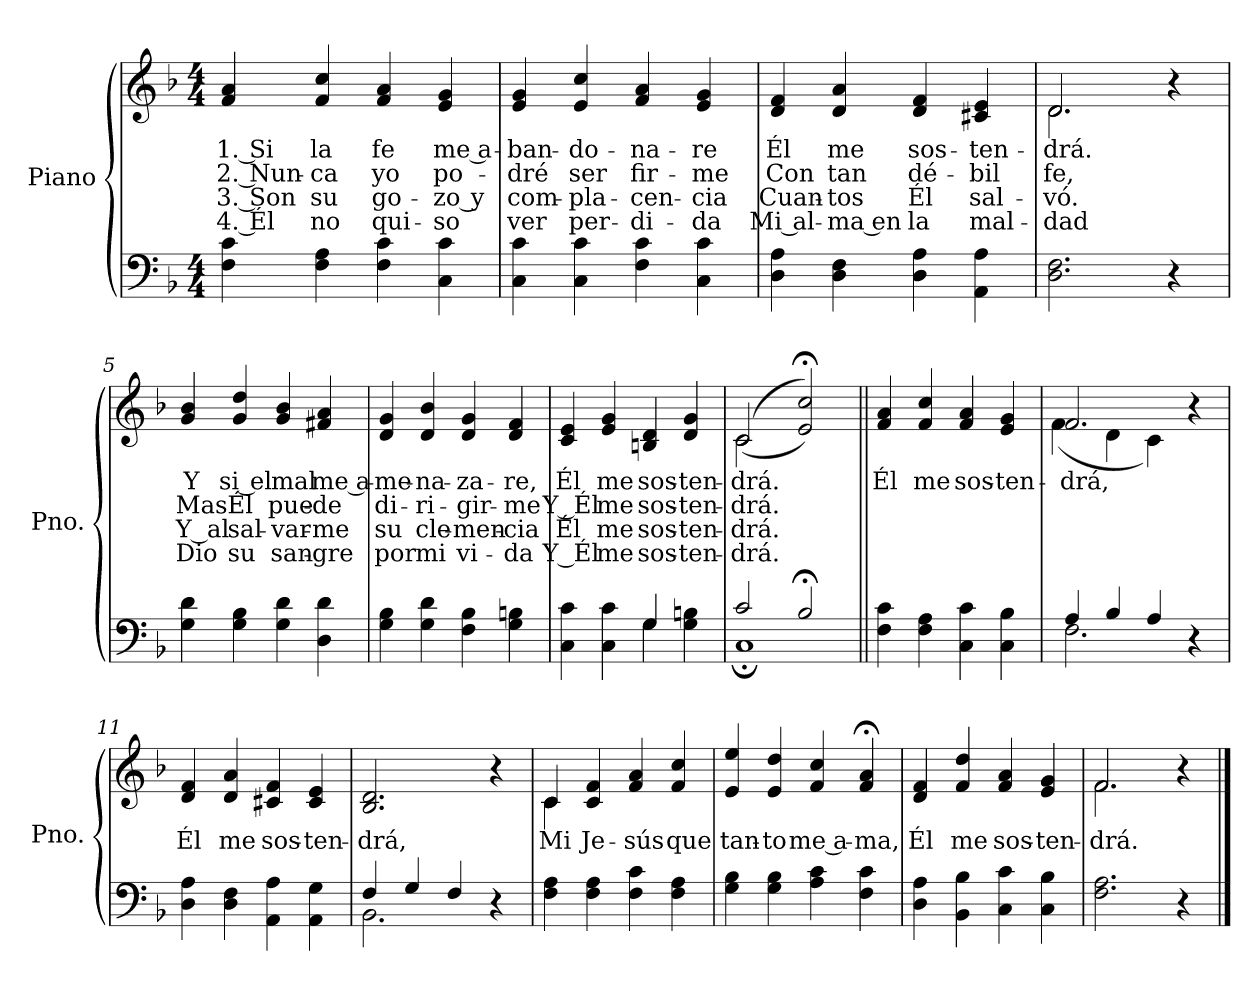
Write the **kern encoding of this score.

**kern	**kern	**text	**text	**text	**text
*part1	*part1	*part1	*part1	*part1	*part1
*staff2	*staff1	*staff1	*staff1	*staff1	*staff1
*I"Piano	*	*	*	*	*
*I'Pno.	*	*	*	*	*
*clefF4	*clefG2	*	*	*	*
*k[b-]	*k[b-]	*	*	*	*
*M4/4	*M4/4	*	*	*	*
=1	=1	=1	=1	=1	=1
!	!	!LO:LY:b	!LO:LY:b	!LO:LY:b	!LO:LY:b
4F\ 4c\	4f/ 4a/	1. Si	2. Nun-	3. Son	4. Él
!	!	!LO:LY:b	!LO:LY:b	!LO:LY:b	!LO:LY:b
4F\ 4A\	4f/ 4cc/	la	-ca	su	no
!	!	!LO:LY:b	!LO:LY:b	!LO:LY:b	!LO:LY:b
4F\ 4c\	4f/ 4a/	fe	yo	go-	qui-
!	!	!LO:LY:b	!LO:LY:b	!LO:LY:b	!LO:LY:b
4C\ 4c\	4e/ 4g/	me a-	po-	-zo y	-so
=2	=2	=2	=2	=2	=2
!	!	!LO:LY:b	!LO:LY:b	!LO:LY:b	!LO:LY:b
4C\ 4c\	4e/ 4g/	-ban-	-dré	com-	ver
!	!	!LO:LY:b	!LO:LY:b	!LO:LY:b	!LO:LY:b
4C\ 4c\	4e/ 4cc/	-do-	ser	-pla-	per-
!	!	!LO:LY:b	!LO:LY:b	!LO:LY:b	!LO:LY:b
4F\ 4c\	4f/ 4a/	-na-	fir-	-cen-	-di-
!	!	!LO:LY:b	!LO:LY:b	!LO:LY:b	!LO:LY:b
4C\ 4c\	4e/ 4g/	-re	-me	-cia	-da
=3	=3	=3	=3	=3	=3
!	!	!LO:LY:b	!LO:LY:b	!LO:LY:b	!LO:LY:b
4D\ 4A\	4d/ 4f/	Él	Con	Cuan-	Mi al-
!	!	!LO:LY:b	!LO:LY:b	!LO:LY:b	!LO:LY:b
4D\ 4F\	4d/ 4a/	me	tan	-tos	-ma en
!	!	!LO:LY:b	!LO:LY:b	!LO:LY:b	!LO:LY:b
4D\ 4A\	4d/ 4f/	sos-	dé-	Él	la
!	!	!LO:LY:b	!LO:LY:b	!LO:LY:b	!LO:LY:b
4AA\ 4A\	4c#X/ 4e/	-ten-	-bil	sal-	mal-
=4	=4	=4	=4	=4	=4
!	!	!LO:LY:b	!LO:LY:b	!LO:LY:b	!LO:LY:b
*	*^	*	*	*	*
2.D\ 2.F\	2.d/	2.d\	-drá.	fe,	-vó.	-dad
4r	4r	4ryy	.	.	.	.
!!LO:LB:g=z
=5	=5	=5	=5	=5	=5	=5
!	!	!	!LO:LY:b	!LO:LY:b	!LO:LY:b	!LO:LY:b
*	*v	*v	*	*	*	*
4G\ 4d\	4g/ 4b-/	Y	Mas	Y al	Dio
!	!	!LO:LY:b	!LO:LY:b	!LO:LY:b	!LO:LY:b
4G\ 4B-\	4g/ 4dd/	si el	Él	sal-	su
!	!	!LO:LY:b	!LO:LY:b	!LO:LY:b	!LO:LY:b
4G\ 4d\	4g/ 4b-/	mal	pue-	-var-	san-
!	!	!LO:LY:b	!LO:LY:b	!LO:LY:b	!LO:LY:b
4D\ 4d\	4f#X/ 4a/	me a-	-de	-me	-gre
=6	=6	=6	=6	=6	=6
!	!	!LO:LY:b	!LO:LY:b	!LO:LY:b	!LO:LY:b
4G\ 4B-\	4d/ 4g/	-me-	di-	su	por
!	!	!LO:LY:b	!LO:LY:b	!LO:LY:b	!LO:LY:b
4G\ 4d\	4d/ 4b-/	-na-	-ri-	cle-	mi
!	!	!LO:LY:b	!LO:LY:b	!LO:LY:b	!LO:LY:b
4F\ 4B-\	4d/ 4g/	-za-	-gir-	-men-	vi-
!	!	!LO:LY:b	!LO:LY:b	!LO:LY:b	!LO:LY:b
4G\ 4Bn\	4d/ 4f/	-re,	-me	-cia	-da
=7	=7	=7	=7	=7	=7
*^	*	*	*	*	*
!	!	!	!LO:LY:b	!LO:LY:b	!LO:LY:b	!LO:LY:b
4C\ 4c\	2ryy	4c/ 4e/	Él	Y Él	Él	Y Él
!	!	!	!LO:LY:b	!LO:LY:b	!LO:LY:b	!LO:LY:b
4C\ 4c\	.	4e/ 4g/	me	me	me	me
!	!	!	!LO:LY:b	!LO:LY:b	!LO:LY:b	!LO:LY:b
4G/	4G\	4Bn/ 4d/	sos-	sos-	sos-	sos-
!	!	!	!LO:LY:b	!LO:LY:b	!LO:LY:b	!LO:LY:b
4G\ 4Bn\	4ryy	4d/ 4g/	-ten-	-ten-	-ten-	-ten-
=8	=8	=8	=8	=8	=8	=8
!	!	!	!LO:LY:b	!LO:LY:b	!LO:LY:b	!LO:LY:b
*	*	*^	*	*	*	*
2c/	1C;	(>(<2c/	2c\	-drá.	-drá.	-drá.	-drá.
2B-;</	.	2e/;< 2cc/;<))	2ryy	.	.	.	.
*v	*v	*	*	*	*	*	*
!!LO:LB:g=z
=9||	=9||	=9||	=9||	=9||	=9||	=9||
!	!LO:TX:a:t=Coro	!	!	!	!	!
!	!	!	!LO:LY:b	!	!	!
*	*v	*v	*	*	*	*
4F\ 4c\	4f/ 4a/	Él	.	.	.
!	!	!LO:LY:b	!	!	!
4F\ 4A\	4f/ 4cc/	me	.	.	.
!	!	!LO:LY:b	!	!	!
4C\ 4c\	4f/ 4a/	sos-	.	.	.
!	!	!LO:LY:b	!	!	!
4C\ 4B-\	4e/ 4g/	-ten-	.	.	.
=10	=10	=10	=10	=10	=10
*^	*	*	*	*	*
!	!	!	!LO:LY:b	!	!	!
*	*	*^	*	*	*	*
4A/	2.F\	2.f/	(<4f\	-drá,	.	.	.
4B-/	.	.	4d\	.	.	.	.
4A/	.	.	4c\)	.	.	.	.
4r	4ryy	4r	4ryy	.	.	.	.
=11	=11	=11	=11	=11	=11	=11	=11
!	!	!	!	!LO:LY:b	!	!	!
*v	*v	*	*	*	*	*	*
*	*v	*v	*	*	*	*
4D\ 4A\	4d/ 4f/	Él	.	.	.
!	!	!LO:LY:b	!	!	!
4D\ 4F\	4d/ 4a/	me	.	.	.
!	!	!LO:LY:b	!	!	!
4AA\ 4A\	4c#X/ 4f/	sos-	.	.	.
!	!	!LO:LY:b	!	!	!
4AA\ 4G\	4c#/ 4e/	-ten-	.	.	.
=12	=12	=12	=12	=12	=12
*^	*	*	*	*	*
!	!	!	!LO:LY:b	!	!	!
4F/	2.BB-\	2.B-/ 2.d/	-drá,	.	.	.
4G/	.	.	.	.	.	.
4F/	.	.	.	.	.	.
4r	4ryy	4r	.	.	.	.
!!LO:LB:g=z
=13	=13	=13	=13	=13	=13	=13
!	!	!	!LO:LY:b	!	!	!
*v	*v	*^	*	*	*	*
4F\ 4A\	4c/	4c\	Mi	.	.	.
!	!	!	!LO:LY:b	!	!	!
4F\ 4A\	4c/ 4f/	2.ryy	Je-	.	.	.
!	!	!	!LO:LY:b	!	!	!
4F\ 4c\	4f/ 4a/	.	-sús	.	.	.
!	!	!	!LO:LY:b	!	!	!
4F\ 4A\	4f/ 4cc/	.	que	.	.	.
*	*v	*v	*	*	*	*
=14	=14	=14	=14	=14	=14
!	!	!LO:LY:b	!	!	!
4G\ 4B-\	4e/ 4ee/	tan-	.	.	.
!	!	!LO:LY:b	!	!	!
4G\ 4B-\	4e/ 4dd/	-to	.	.	.
!	!	!LO:LY:b	!	!	!
4A\ 4c\	4f/ 4cc/	me a-	.	.	.
!	!	!LO:LY:b	!	!	!
4F\ 4c\	4f/;< 4a/;<	-ma,	.	.	.
=15	=15	=15	=15	=15	=15
!	!	!LO:LY:b	!	!	!
4D\ 4A\	4d/ 4f/	Él	.	.	.
!	!	!LO:LY:b	!	!	!
4BB-\ 4B-\	4f/ 4dd/	me	.	.	.
!	!	!LO:LY:b	!	!	!
4C\ 4c\	4f/ 4a/	sos-	.	.	.
!	!	!LO:LY:b	!	!	!
4C\ 4B-\	4e/ 4g/	-ten-	.	.	.
=16	=16	=16	=16	=16	=16
!	!	!LO:LY:b	!	!	!
*	*^	*	*	*	*
2.F\ 2.A\	2.f/	2.f\	-drá.	.	.	.
4r	4r	4ryy	.	.	.	.
*	*v	*v	*	*	*	*
==	==	==	==	==	==
*-	*-	*-	*-	*-	*-
